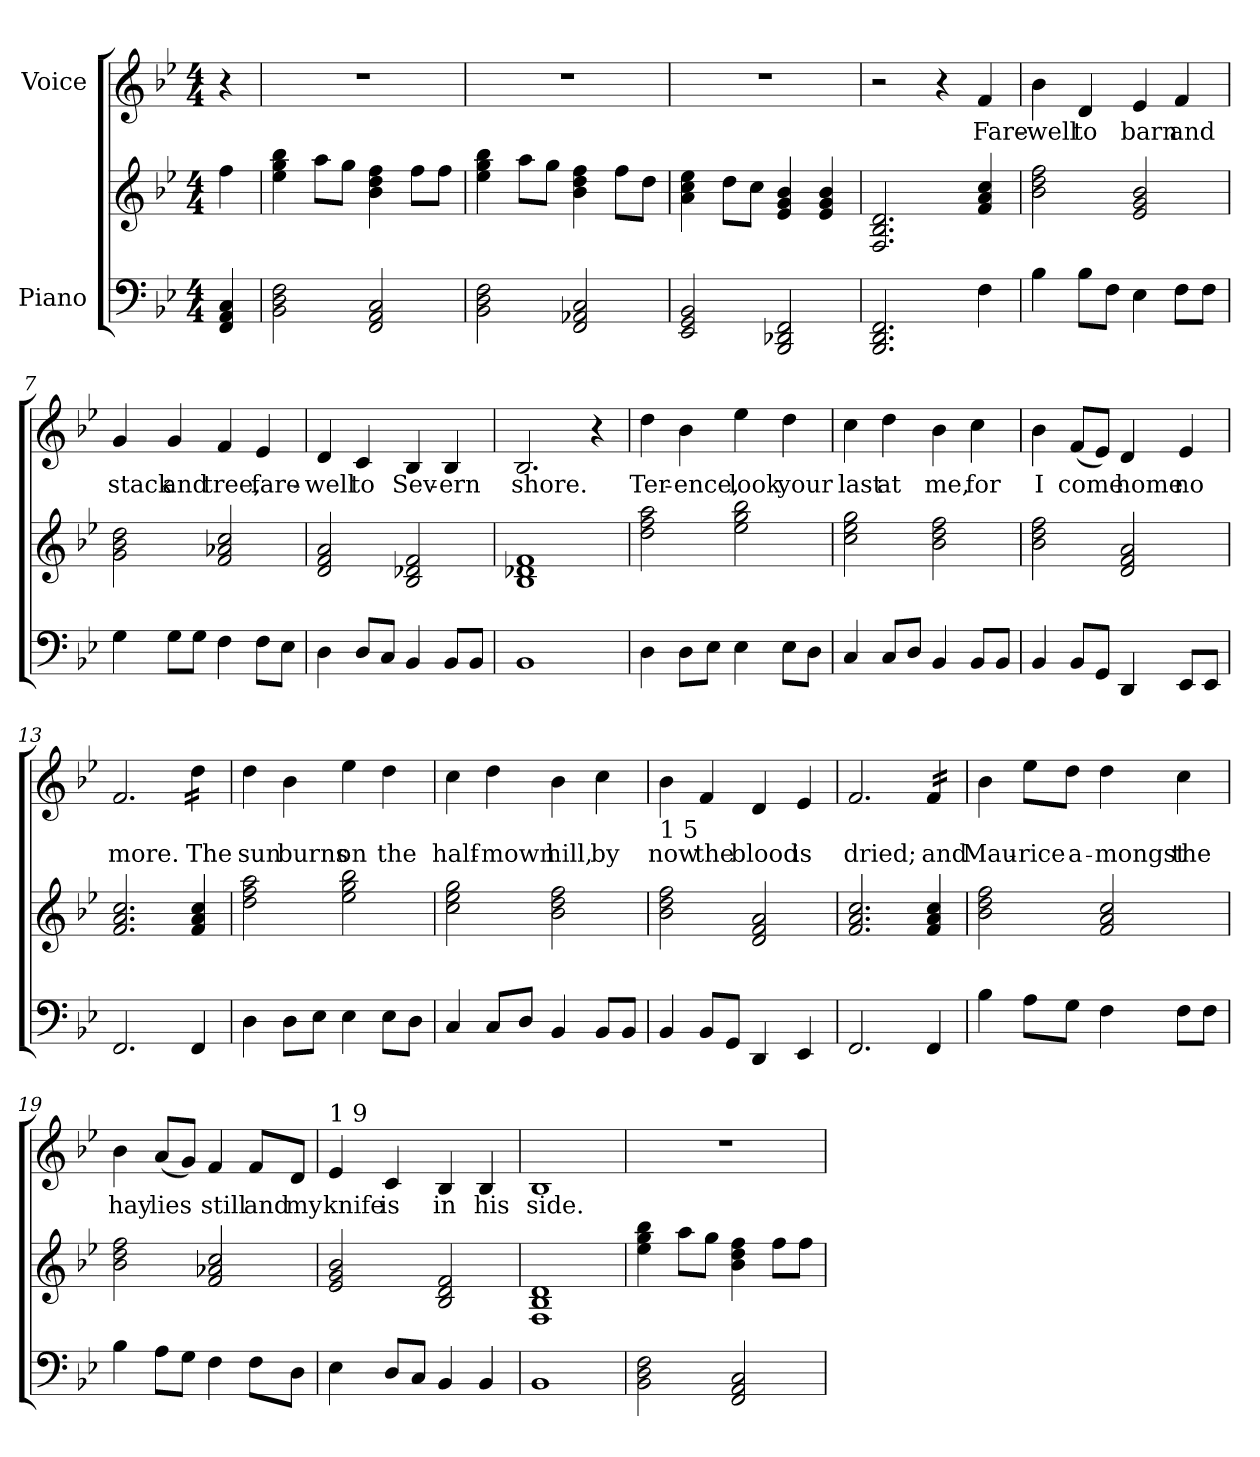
**kern	**kern	**kern	**text
*part2	*part2	*part1	*part1
*staff3	*staff2	*staff1	*staff1
*I"Piano	*	*I"Voice	*
*clefF4	*clefG2	*clefG2	*
*k[b-e-]	*k[b-e-]	*k[b-e-]	*
*B-:	*B-:	*B-:	*
*M4/4	*M4/4	*M4/4	*
*MM120	*MM120	*MM120	*
=1	=1	=1	=1
4FF/ 4AA/ 4C/	4ff\	4r	.
=2	=2	=2	=2
2BB-\ 2D\ 2F\	4ee-\ 4gg\ 4bb-\	1r	.
.	8aa\L	.	.
.	8gg\J	.	.
2FF/ 2AA/ 2C/	4b-\ 4dd\ 4ff\	.	.
.	8ff\L	.	.
.	8ff\J	.	.
=3	=3	=3	=3
2BB-\ 2D\ 2F\	4ee-\ 4gg\ 4bb-\	1r	.
.	8aa\L	.	.
.	8gg\J	.	.
2FF/ 2AA-X/ 2C/	4b-\ 4dd\ 4ff\	.	.
.	8ff\L	.	.
.	8dd\J	.	.
=4	=4	=4	=4
2EE-/ 2GG/ 2BB-/	4a\ 4cc\ 4ee-\	1r	.
.	8dd\L	.	.
.	8cc\J	.	.
2BBB-/ 2DD-X/ 2FF/	4e-/ 4g/ 4b-/	.	.
.	4e-/ 4g/ 4b-/	.	.
=5	=5	=5	=5
2.BBB-/ 2.DD/ 2.FF/	2.F/ 2.B-/ 2.d/	2r	.
.	.	4r	.
!	!	!	!LO:LY:b:rj
4F\	4f/ 4a/ 4cc/	4f/	Fare-
=6	=6	=6	=6
!	!	!	!LO:LY:b
4B-\	2b-\ 2dd\ 2ff\	4b-\	-well
!	!	!	!LO:LY:b
8B-\L	.	4d/	to
8F\J	.	.	.
!	!	!	!LO:LY:b
4E-\	2e-/ 2g/ 2b-/	4e-/	barn
!	!	!	!LO:LY:b
8F\L	.	4f/	and
8F\J	.	.	.
!!LO:LB:g=z
=7	=7	=7	=7
!	!	!	!LO:LY:b
4G\	2g\ 2b-\ 2dd\	4g/	stack
!	!	!	!LO:LY:b
8G\L	.	4g/	and
8G\J	.	.	.
!	!	!	!LO:LY:b
4F\	2f/ 2a-X/ 2cc/	4f/	tree,
!	!	!	!LO:LY:b
8F\L	.	4e-/	fare-
8E-\J	.	.	.
=8	=8	=8	=8
!	!	!	!LO:LY:b
4D\	2d/ 2f/ 2a/	4d/	-well
!	!	!	!LO:LY:b
8D/L	.	4c/	to
8C/J	.	.	.
!	!	!	!LO:LY:b
4BB-/	2B-/ 2d-X/ 2f/	4B-/	Sev-
!	!	!	!LO:LY:b
8BB-/L	.	4B-/	-ern
8BB-/J	.	.	.
=9	=9	=9	=9
!	!	!	!LO:LY:b
1BB-	1B- 1d-X 1f	2.B-/	shore.
.	.	4r	.
=10	=10	=10	=10
!	!	!	!LO:LY:b
4D\	2dd\ 2ff\ 2aa\	4dd\	Ter-
!	!	!	!LO:LY:b
8D\L	.	4b-\	-ence,
8E-\J	.	.	.
!	!	!	!LO:LY:b
4E-\	2ee-\ 2gg\ 2bb-\	4ee-\	look
!	!	!	!LO:LY:b
8E-\L	.	4dd\	your
8D\J	.	.	.
=11	=11	=11	=11
!	!	!	!LO:LY:b
4C/	2cc\ 2ee-\ 2gg\	4cc\	last
!	!	!	!LO:LY:b
8C/L	.	4dd\	at
8D/J	.	.	.
!	!	!	!LO:LY:b
4BB-/	2b-\ 2dd\ 2ff\	4b-\	me,
!	!	!	!LO:LY:b
8BB-/L	.	4cc\	for
8BB-/J	.	.	.
!!LO:LB:g=z
=12	=12	=12	=12
!	!	!	!LO:LY:b
4BB-/	2b-\ 2dd\ 2ff\	4b-\	I
!	!	!	!LO:LY:b
8BB-/L	.	(<8f/L	come
8GG/J	.	8e-/J)	.
!	!	!	!LO:LY:b
4DD/	2d/ 2f/ 2a/	4d/	home
!	!	!	!LO:LY:b
8EE-/L	.	4e-/	no
8EE-/J	.	.	.
=13	=13	=13	=13
!	!	!	!LO:LY:b
2.FF/	2.f/ 2.a/ 2.cc/	2.f/	more.
!	!	!	!LO:LY:b
*	*	*tremolo	*
4FF/	4f/ 4a/ 4cc/	16dd\LL	The
.	.	16dd\	.
.	.	16dd\	.
.	.	16dd\JJ	.
*	*	*Xtremolo	*
=14	=14	=14	=14
!	!	!	!LO:LY:b
4D\	2dd\ 2ff\ 2aa\	4dd\	sun
!	!	!	!LO:LY:b
8D\L	.	4b-\	burns
8E-\J	.	.	.
!	!	!	!LO:LY:b
4E-\	2ee-\ 2gg\ 2bb-\	4ee-\	on
!	!	!	!LO:LY:b
8E-\L	.	4dd\	the
8D\J	.	.	.
=15	=15	=15	=15
!	!	!	!LO:LY:b
4C/	2cc\ 2ee-\ 2gg\	4cc\	half-
!	!	!	!LO:LY:b
8C/L	.	4dd\	-mown
8D/J	.	.	.
!	!	!	!LO:LY:b
4BB-/	2b-\ 2dd\ 2ff\	4b-\	hill,
!	!	!	!LO:LY:b
8BB-/L	.	4cc\	by
8BB-/J	.	.	.
!!LO:PB:g=z
=16	=16	=16	=16
!	!	!LO:TX:b:t=1 5	!
!	!	!	!LO:LY:b
4BB-/	2b-\ 2dd\ 2ff\	4b-\	now
!	!	!	!LO:LY:b
8BB-/L	.	4f/	the
8GG/J	.	.	.
!	!	!	!LO:LY:b
4DD/	2d/ 2f/ 2a/	4d/	blood
!	!	!	!LO:LY:b
4EE-/	.	4e-/	is
=17	=17	=17	=17
!	!	!	!LO:LY:b
2.FF/	2.f/ 2.a/ 2.cc/	2.f/	dried;
!	!	!	!LO:LY:b
*	*	*tremolo	*
4FF/	4f/ 4a/ 4cc/	16f/LL	and
.	.	16f/	.
.	.	16f/	.
.	.	16f/JJ	.
*	*	*Xtremolo	*
=18	=18	=18	=18
!	!	!	!LO:LY:b
4B-\	2b-\ 2dd\ 2ff\	4b-\	Mau-
!	!	!	!LO:LY:b
8A\L	.	8ee-\L	-rice
!	!	!	!LO:LY:b
8G\J	.	8dd\J	a-
!	!	!	!LO:LY:b
4F\	2f/ 2a/ 2cc/	4dd\	-mongst
!	!	!	!LO:LY:b
8F\L	.	4cc\	the
8F\J	.	.	.
=19	=19	=19	=19
!	!	!	!LO:LY:b
4B-\	2b-\ 2dd\ 2ff\	4b-\	hay
!	!	!	!LO:LY:b
8A\L	.	(<8a/L	lies
8G\J	.	8g/J)	.
!	!	!	!LO:LY:b
4F\	2f/ 2a-X/ 2cc/	4f/	still
!	!	!	!LO:LY:b
8F\L	.	8f/L	and
!	!	!	!LO:LY:b
8D\J	.	8d/J	my
!!LO:LB:g=z
=20	=20	=20	=20
!	!	!LO:TX:a:t=1 9	!
!	!	!	!LO:LY:b
4E-\	2e-/ 2g/ 2b-/	4e-/	knife
!	!	!	!LO:LY:b
8D/L	.	4c/	is
8C/J	.	.	.
!	!	!	!LO:LY:b
4BB-/	2B-/ 2d/ 2f/	4B-/	in
!	!	!	!LO:LY:b
4BB-/	.	4B-/	his
=21	=21	=21	=21
!	!	!	!LO:LY:b
1BB-	1F 1B- 1d	1B-	side.
=22	=22	=22	=22
2BB-\ 2D\ 2F\	4ee-\ 4gg\ 4bb-\	1r	.
.	8aa\L	.	.
.	8gg\J	.	.
2FF/ 2AA/ 2C/	4b-\ 4dd\ 4ff\	.	.
.	8ff\L	.	.
.	8ff\J	.	.
=	=	=	=
*-	*-	*-	*-
